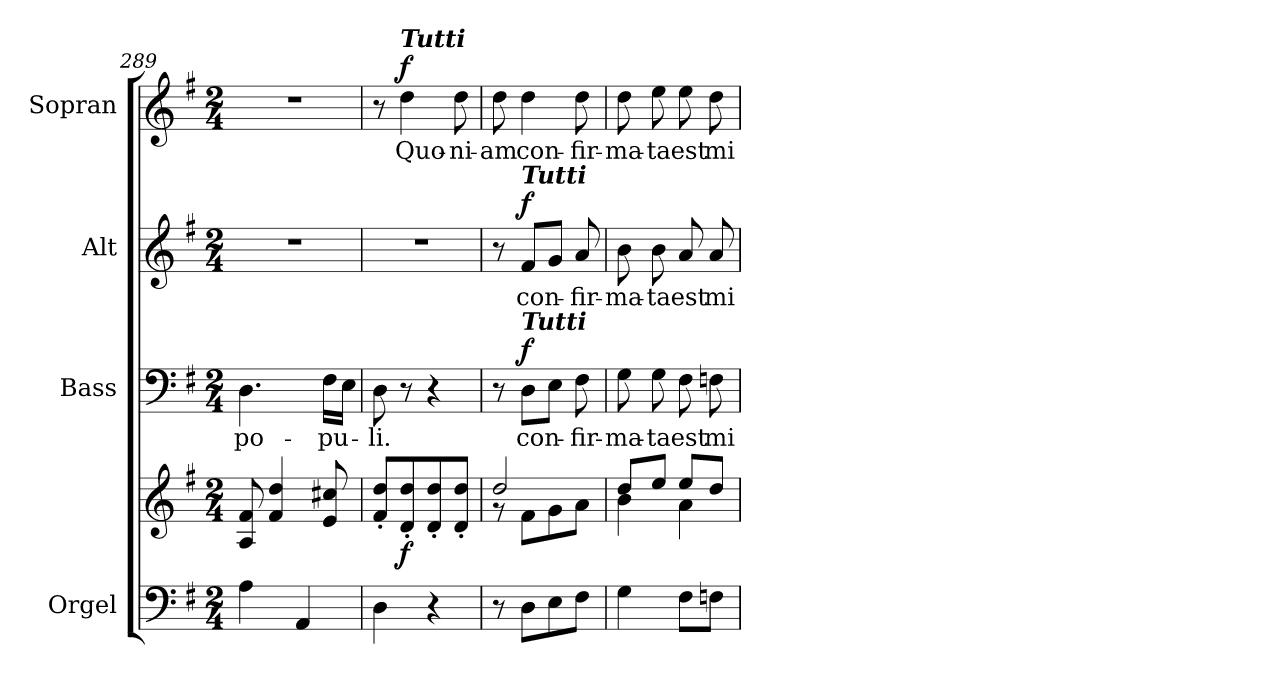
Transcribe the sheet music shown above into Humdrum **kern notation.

**kern	**kern	**dynam	**kern	**text	**dynam	**kern	**text	**dynam	**kern	**text	**dynam
*part4	*part4	*part4	*part3	*part3	*part3	*part2	*part2	*part2	*part1	*part1	*part1
*staff5	*staff4	*staff4/5	*staff3	*staff3	*staff3	*staff2	*staff2	*staff2	*staff1	*staff1	*staff1
*I"Orgel	*	*	*I"Bass	*	*	*I"Alt	*	*	*I"Sopran	*	*
*I'Org.	*	*	*I'B.	*	*	*I'A.	*	*	*I'S.	*	*
*clefF4	*clefG2	*	*clefF4	*	*	*clefG2	*	*	*clefG2	*	*
*k[f#]	*k[f#]	*	*k[f#]	*	*	*k[f#]	*	*	*k[f#]	*	*
*G:	*G:	*	*G:	*	*	*G:	*	*	*G:	*	*
*M2/4	*M2/4	*	*M2/4	*	*	*M2/4	*	*	*M2/4	*	*
=289	=289	=289	=289	=289	=289	=289	=289	=289	=289	=289	=289
!	!	!	!	!LO:LY:b	!	!	!	!	!	!	!
4A\	8A/ 8f#/	.	4.D\	po-	.	2r	.	.	2r	.	.
.	4f#/ 4dd/	.	.	.	.	.	.	.	.	.	.
4AA/	.	.	.	.	.	.	.	.	.	.	.
!	!	!	!	!LO:LY:b	!	!	!	!	!	!	!
.	8e/ 8cc#X/	.	16F#\LL	-pu-	.	.	.	.	.	.	.
.	.	.	16E\JJ	.	.	.	.	.	.	.	.
!!LO:LB:g=z
=290	=290	=290	=290	=290	=290	=290	=290	=290	=290	=290	=290
!	!	!	!	!LO:LY:b	!	!	!	!	!	!	!
4D\	8f#/'< 8dd/'<L	.	8D\	-li.	.	2r	.	.	8r	.	.
!	!	!	!	!	!	!	!	!	!LO:TX:a:Bi:t=Tutti	!	!
!	!	!LO:DY:b	!	!	!	!	!	!	!	!LO:LY:b	!LO:DY:a
.	8d/'< 8dd/'<	f	8r	.	.	.	.	.	4dd\	Quo-	f
4r	8d/'< 8dd/'<	.	4r	.	.	.	.	.	.	.	.
!	!	!	!	!	!	!	!	!	!	!LO:LY:b	!
.	8d/'< 8dd/'<J	.	.	.	.	.	.	.	8dd\	-ni-	.
=291	=291	=291	=291	=291	=291	=291	=291	=291	=291	=291	=291
*	*^	*	*	*	*	*	*	*	*	*	*
!	!	!	!	!	!	!	!	!	!	!	!LO:LY:b	!
8r	2dd/	8rf	.	8r	.	.	8r	.	.	8dd\	-am	.
!	!	!	!	!	!	!	!LO:TX:a:Bi:t=Tutti	!	!	!	!	!
!	!	!	!	!LO:TX:a:Bi:t=Tutti	!	!	!	!	!	!	!	!
!	!	!	!	!	!LO:LY:b	!LO:DY:a	!	!LO:LY:b	!LO:DY:a	!	!LO:LY:b	!
8D\L	.	8f#\L	.	8D\L	con-	f	8f#/L	con-	f	4dd\	con-	.
8E\	.	8g\	.	8E\J	.	.	8g/J	.	.	.	.	.
!	!	!	!	!	!LO:LY:b	!	!	!LO:LY:b	!	!	!LO:LY:b	!
8F#\J	.	8a\J	.	8F#\	-fir-	.	8a/	-fir-	.	8dd\	-fir-	.
=292	=292	=292	=292	=292	=292	=292	=292	=292	=292	=292	=292	=292
!	!	!	!	!	!LO:LY:b	!	!	!LO:LY:b	!	!	!LO:LY:b	!
4G\	8dd/L	4b\	.	8G\	-ma-	.	8b\	-ma-	.	8dd\	-ma-	.
!	!	!	!	!	!LO:LY:b	!	!	!LO:LY:b	!	!	!LO:LY:b	!
.	8ee/J	.	.	8G\	-ta	.	8b\	-ta	.	8ee\	-ta	.
!	!	!	!	!	!LO:LY:b	!	!	!LO:LY:b	!	!	!LO:LY:b	!
8F#\L	8ee/L	4a\	.	8F#\	est	.	8a/	est	.	8ee\	est	.
!	!	!	!	!	!LO:LY:b	!	!	!LO:LY:b	!	!	!LO:LY:b	!
8Fn\J	8dd/J	.	.	8Fn\	mi-	.	8a/	mi-	.	8dd\	mi-	.
*	*v	*v	*	*	*	*	*	*	*	*	*	*
=	=	=	=	=	=	=	=	=	=	=	=
*-	*-	*-	*-	*-	*-	*-	*-	*-	*-	*-	*-
